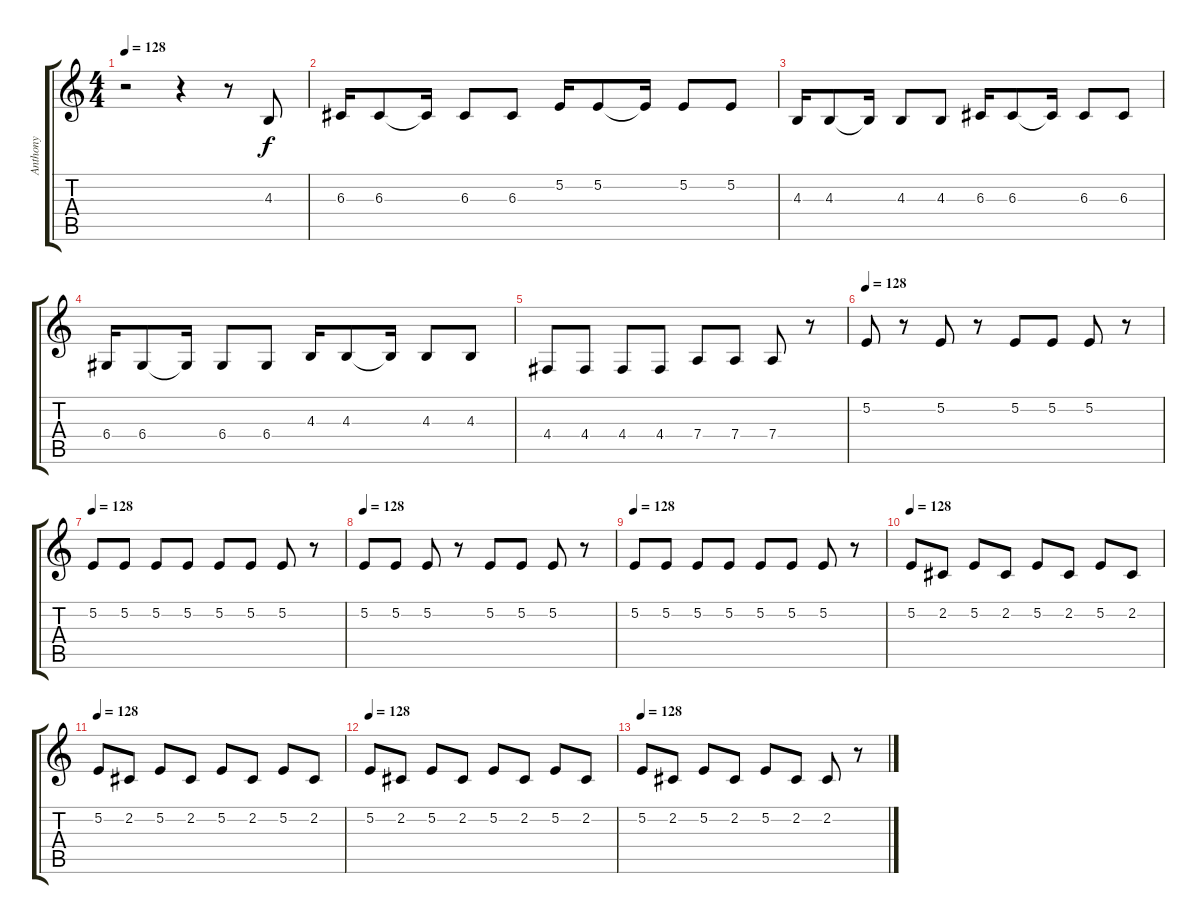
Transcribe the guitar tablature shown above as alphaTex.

\track ("Anthony" "Anthony") {instrument cello}
\staff {score tabs}
\tuning (E4 B3 G3 D3 A2 E2) {hide}
\ts (4 4)
\tempo 128
\clef g2
\ks c
r.2{dy f} r.4 r.8 4.3.8 |
6.3.16 6.3.8 6.3{t}.16 6.3.8 6.3.8 5.2.16 5.2.8 5.2{t}.16 5.2.8 5.2.8 |
4.3.16 4.3.8 4.3{t}.16 4.3.8 4.3.8 6.3.16 6.3.8 6.3{t}.16 6.3.8 6.3.8 |
6.4.16 6.4.8 6.4{t}.16 6.4.8 6.4.8 4.3.16 4.3.8 4.3{t}.16 4.3.8 4.3.8 |
4.4.8 4.4.8 4.4.8 4.4.8 7.4.8 7.4.8 7.4.8 r.8 |
\tempo 128
5.2.8 r.8 5.2.8 r.8 5.2.8 5.2.8 5.2.8 r.8 |
\tempo 128
5.2.8 5.2.8 5.2.8 5.2.8 5.2.8 5.2.8 5.2.8 r.8 |
\tempo 128
5.2.8 5.2.8 5.2.8 r.8 5.2.8 5.2.8 5.2.8 r.8 |
\tempo 128
5.2.8 5.2.8 5.2.8 5.2.8 5.2.8 5.2.8 5.2.8 r.8 |
\tempo 128
5.2.8 2.2.8 5.2.8 2.2.8 5.2.8 2.2.8 5.2.8 2.2.8 |
\tempo 128
5.2.8 2.2.8 5.2.8 2.2.8 5.2.8 2.2.8 5.2.8 2.2.8 |
\tempo 128
5.2.8 2.2.8 5.2.8 2.2.8 5.2.8 2.2.8 5.2.8 2.2.8 |
\tempo 128
5.2.8 2.2.8 5.2.8 2.2.8 5.2.8 2.2.8 2.2.8 r.8
